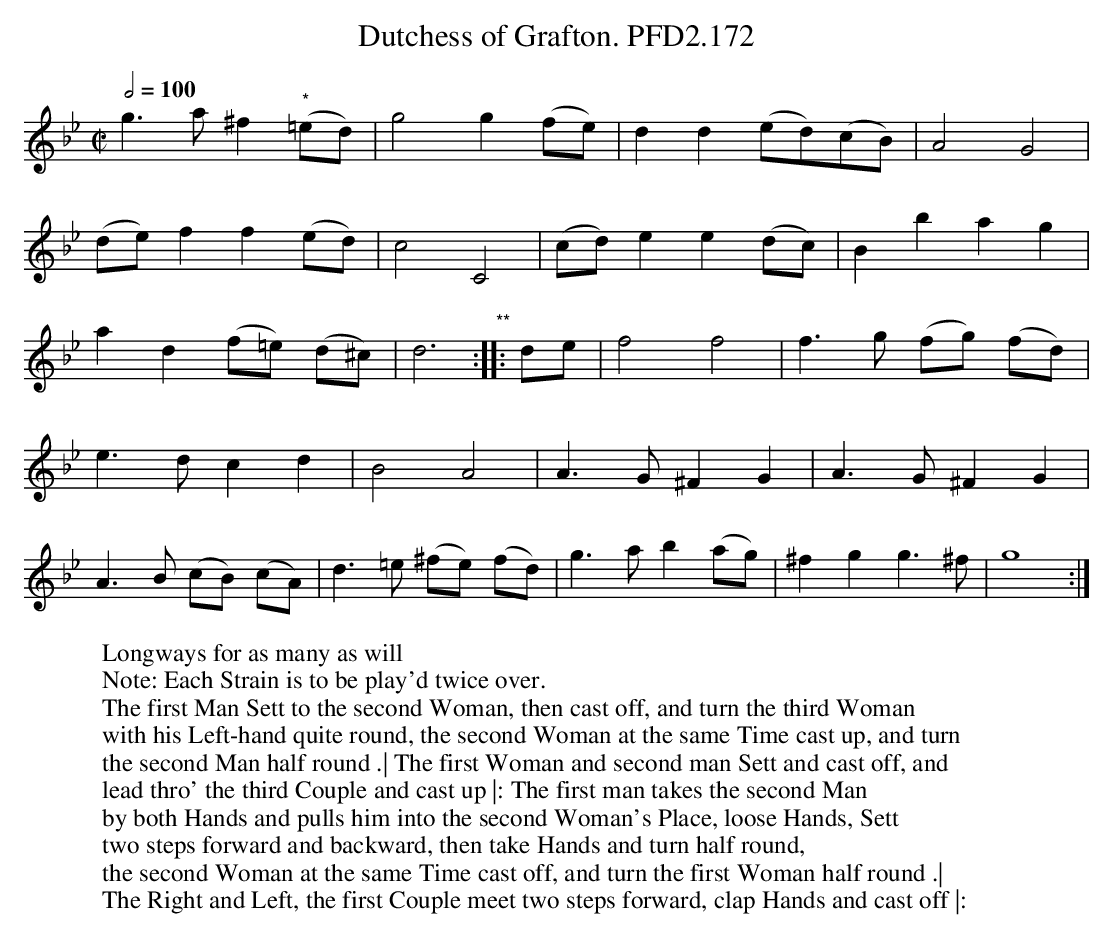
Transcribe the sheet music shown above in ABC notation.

X:1
T:Dutchess of Grafton. PFD2.172
M:C|
L:1/4
W:Longways for as many as will
W:Note: Each Strain is to be play'd twice over.
W:The first Man Sett to the second Woman, then cast off, and turn the third Woman
W:with his Left-hand quite round, the second Woman at the same Time cast up, and turn
W:the second Man half round .| The first Woman and second man Sett and cast off, and
W:lead thro' the third Couple and cast up |: The first man takes the second Man
W:by both Hands and pulls him into the second Woman's Place, loose Hands, Sett
W:two steps forward and backward, then take Hands and turn half round,
W:the second Woman at the same Time cast off, and turn the first Woman half round .|
W:The Right and Left, the first Couple meet two steps forward, clap Hands and cast off |:
Q:2/4=100
K:Gm
g>a ^f("*"=e/d/) | g2 g(f/e/) | dd (e/d/)(c/B/) | A2 G2 |
(d/e/)f f(e/d/) | c2 C2 | (c/d/)e e(d/c/) | Bb ag |
ad (f/=e/) (d/^c/) | d3 "**":: d/e/ | f2 f2 | f>g (f/g/) (f/d/) |
e>d cd | B2 A2 | A>G ^FG | A>G ^FG |
A>B (c/B/) (c/A/) | d>=e (^f/e/) (f/d/) | g>a b(a/g/) | ^fg g>^f | g4 :|
